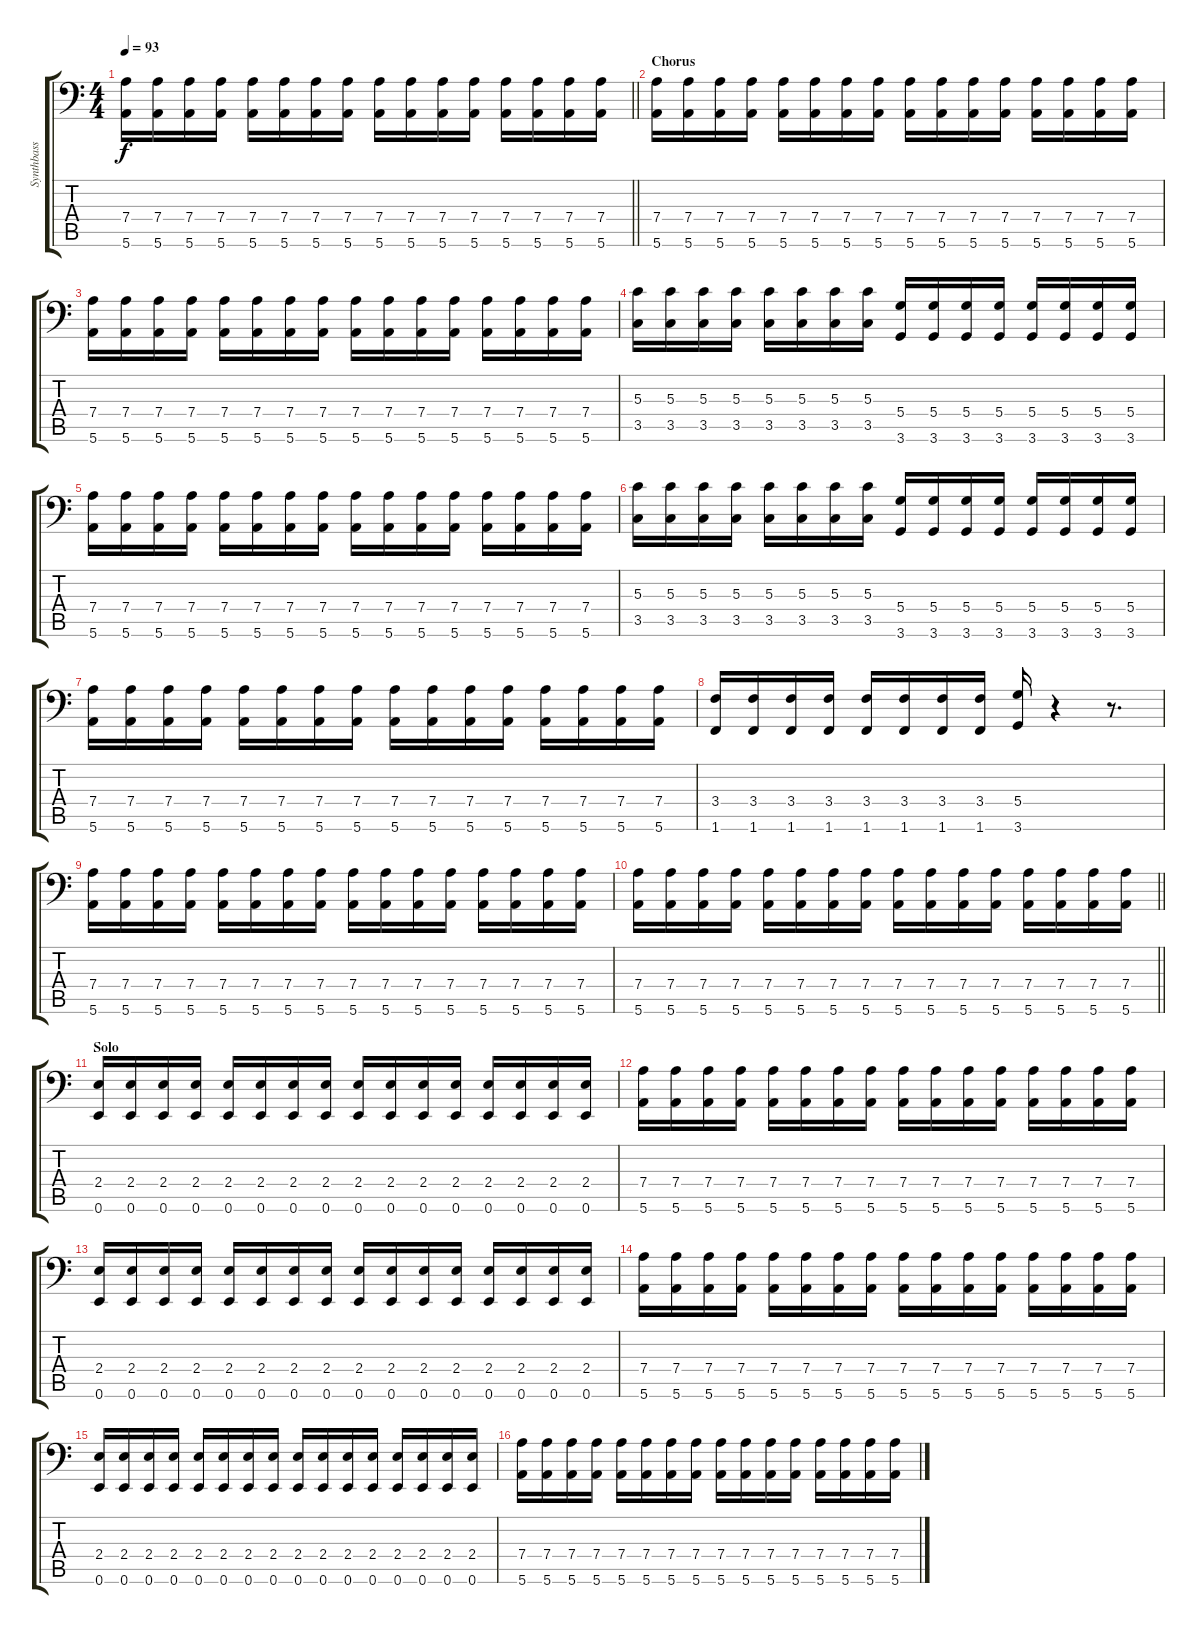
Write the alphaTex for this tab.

\track ("Synthbass" "Synthbass") {instrument synthbass1}
\staff {score tabs}
\tuning (E3 B2 G2 D2 A1 E1) {hide}
\ts (4 4)
\tempo 93
\clef f4
\barLineRight lightlight
\ks c
(7.4 5.6).16{dy f} (7.4 5.6).16 (7.4 5.6).16 (7.4 5.6).16 (7.4 5.6).16 (7.4 5.6).16 (7.4 5.6).16 (7.4 5.6).16 (7.4 5.6).16 (7.4 5.6).16 (7.4 5.6).16 (7.4 5.6).16 (7.4 5.6).16 (7.4 5.6).16 (7.4 5.6).16 (7.4 5.6).16 |
\section ("" "Chorus")
(7.4 5.6).16 (7.4 5.6).16 (7.4 5.6).16 (7.4 5.6).16 (7.4 5.6).16 (7.4 5.6).16 (7.4 5.6).16 (7.4 5.6).16 (7.4 5.6).16 (7.4 5.6).16 (7.4 5.6).16 (7.4 5.6).16 (7.4 5.6).16 (7.4 5.6).16 (7.4 5.6).16 (7.4 5.6).16 |
(7.4 5.6).16 (7.4 5.6).16 (7.4 5.6).16 (7.4 5.6).16 (7.4 5.6).16 (7.4 5.6).16 (7.4 5.6).16 (7.4 5.6).16 (7.4 5.6).16 (7.4 5.6).16 (7.4 5.6).16 (7.4 5.6).16 (7.4 5.6).16 (7.4 5.6).16 (7.4 5.6).16 (7.4 5.6).16 |
(5.3 3.5).16 (5.3 3.5).16 (5.3 3.5).16 (5.3 3.5).16 (5.3 3.5).16 (5.3 3.5).16 (5.3 3.5).16 (5.3 3.5).16 (5.4 3.6).16 (5.4 3.6).16 (5.4 3.6).16 (5.4 3.6).16 (5.4 3.6).16 (5.4 3.6).16 (5.4 3.6).16 (5.4 3.6).16 |
(7.4 5.6).16 (7.4 5.6).16 (7.4 5.6).16 (7.4 5.6).16 (7.4 5.6).16 (7.4 5.6).16 (7.4 5.6).16 (7.4 5.6).16 (7.4 5.6).16 (7.4 5.6).16 (7.4 5.6).16 (7.4 5.6).16 (7.4 5.6).16 (7.4 5.6).16 (7.4 5.6).16 (7.4 5.6).16 |
(5.3 3.5).16 (5.3 3.5).16 (5.3 3.5).16 (5.3 3.5).16 (5.3 3.5).16 (5.3 3.5).16 (5.3 3.5).16 (5.3 3.5).16 (5.4 3.6).16 (5.4 3.6).16 (5.4 3.6).16 (5.4 3.6).16 (5.4 3.6).16 (5.4 3.6).16 (5.4 3.6).16 (5.4 3.6).16 |
(7.4 5.6).16 (7.4 5.6).16 (7.4 5.6).16 (7.4 5.6).16 (7.4 5.6).16 (7.4 5.6).16 (7.4 5.6).16 (7.4 5.6).16 (7.4 5.6).16 (7.4 5.6).16 (7.4 5.6).16 (7.4 5.6).16 (7.4 5.6).16 (7.4 5.6).16 (7.4 5.6).16 (7.4 5.6).16 |
(3.4 1.6).16 (3.4 1.6).16 (3.4 1.6).16 (3.4 1.6).16 (3.4 1.6).16 (3.4 1.6).16 (3.4 1.6).16 (3.4 1.6).16 (5.4 3.6).16 r.4 r.8{d} |
(7.4 5.6).16 (7.4 5.6).16 (7.4 5.6).16 (7.4 5.6).16 (7.4 5.6).16 (7.4 5.6).16 (7.4 5.6).16 (7.4 5.6).16 (7.4 5.6).16 (7.4 5.6).16 (7.4 5.6).16 (7.4 5.6).16 (7.4 5.6).16 (7.4 5.6).16 (7.4 5.6).16 (7.4 5.6).16 |
\barLineRight lightlight
(7.4 5.6).16 (7.4 5.6).16 (7.4 5.6).16 (7.4 5.6).16 (7.4 5.6).16 (7.4 5.6).16 (7.4 5.6).16 (7.4 5.6).16 (7.4 5.6).16 (7.4 5.6).16 (7.4 5.6).16 (7.4 5.6).16 (7.4 5.6).16 (7.4 5.6).16 (7.4 5.6).16 (7.4 5.6).16 |
\section ("" "Solo")
(2.4 0.6).16 (2.4 0.6).16 (2.4 0.6).16 (2.4 0.6).16 (2.4 0.6).16 (2.4 0.6).16 (2.4 0.6).16 (2.4 0.6).16 (2.4 0.6).16 (2.4 0.6).16 (2.4 0.6).16 (2.4 0.6).16 (2.4 0.6).16 (2.4 0.6).16 (2.4 0.6).16 (2.4 0.6).16 |
(7.4 5.6).16 (7.4 5.6).16 (7.4 5.6).16 (7.4 5.6).16 (7.4 5.6).16 (7.4 5.6).16 (7.4 5.6).16 (7.4 5.6).16 (7.4 5.6).16 (7.4 5.6).16 (7.4 5.6).16 (7.4 5.6).16 (7.4 5.6).16 (7.4 5.6).16 (7.4 5.6).16 (7.4 5.6).16 |
(2.4 0.6).16 (2.4 0.6).16 (2.4 0.6).16 (2.4 0.6).16 (2.4 0.6).16 (2.4 0.6).16 (2.4 0.6).16 (2.4 0.6).16 (2.4 0.6).16 (2.4 0.6).16 (2.4 0.6).16 (2.4 0.6).16 (2.4 0.6).16 (2.4 0.6).16 (2.4 0.6).16 (2.4 0.6).16 |
(7.4 5.6).16 (7.4 5.6).16 (7.4 5.6).16 (7.4 5.6).16 (7.4 5.6).16 (7.4 5.6).16 (7.4 5.6).16 (7.4 5.6).16 (7.4 5.6).16 (7.4 5.6).16 (7.4 5.6).16 (7.4 5.6).16 (7.4 5.6).16 (7.4 5.6).16 (7.4 5.6).16 (7.4 5.6).16 |
(2.4 0.6).16 (2.4 0.6).16 (2.4 0.6).16 (2.4 0.6).16 (2.4 0.6).16 (2.4 0.6).16 (2.4 0.6).16 (2.4 0.6).16 (2.4 0.6).16 (2.4 0.6).16 (2.4 0.6).16 (2.4 0.6).16 (2.4 0.6).16 (2.4 0.6).16 (2.4 0.6).16 (2.4 0.6).16 |
(7.4 5.6).16 (7.4 5.6).16 (7.4 5.6).16 (7.4 5.6).16 (7.4 5.6).16 (7.4 5.6).16 (7.4 5.6).16 (7.4 5.6).16 (7.4 5.6).16 (7.4 5.6).16 (7.4 5.6).16 (7.4 5.6).16 (7.4 5.6).16 (7.4 5.6).16 (7.4 5.6).16 (7.4 5.6).16
